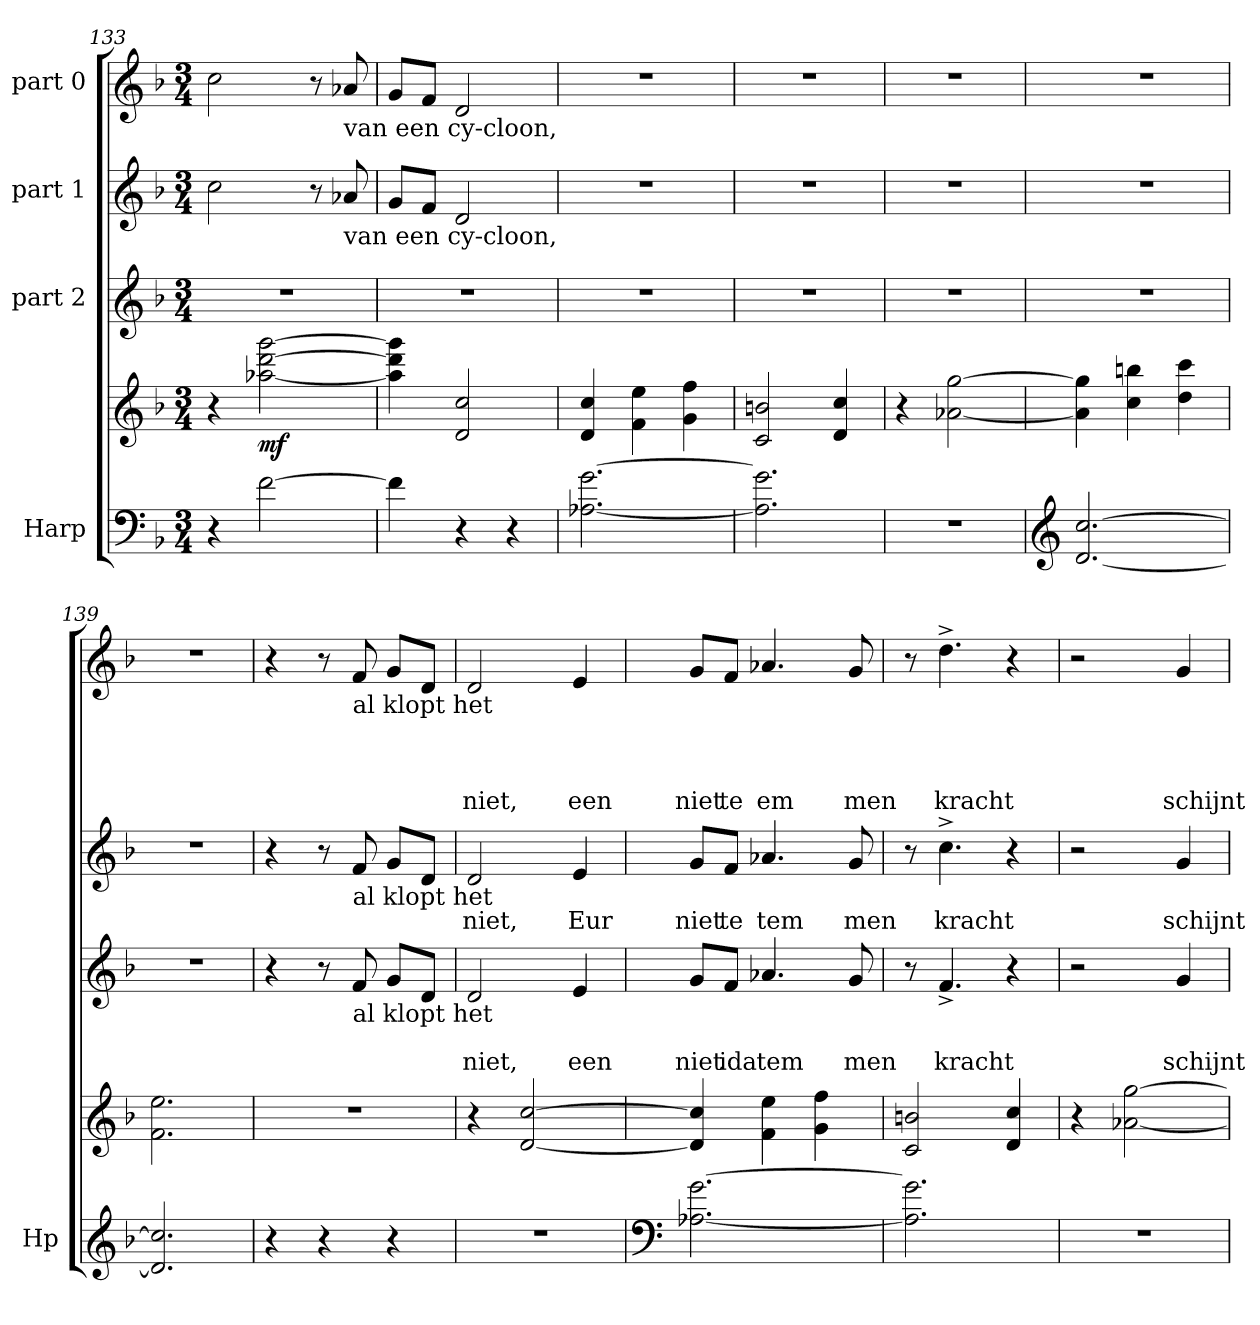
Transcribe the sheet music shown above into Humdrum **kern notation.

**kern	**kern	**dynam	**kern	**text	**text	**kern	**text	**kern	**text	**text	**text	**text
*part4	*part4	*part4	*part3	*part3	*part3	*part2	*part2	*part1	*part1	*part1	*part1	*part1
*staff5	*staff4	*staff4/5	*staff3	*staff3	*staff3	*staff2	*staff2	*staff1	*staff1	*staff1	*staff1	*staff1
*I"Harp	*	*	*I"part 2	*	*	*I"part 1	*	*I"part 0	*	*	*	*
*I'Hp	*	*	*	*	*	*	*	*	*	*	*	*
*clefF4	*clefG2	*	*clefG2	*	*	*clefG2	*	*clefG2	*	*	*	*
*k[b-]	*k[b-]	*	*k[b-]	*	*	*k[b-]	*	*k[b-]	*	*	*	*
*M3/4	*M3/4	*	*M3/4	*	*	*M3/4	*	*M3/4	*	*	*	*
=133	=133	=133	=133	=133	=133	=133	=133	=133	=133	=133	=133	=133
!	!	!	!LO:N:vis=2	!	!	!	!	!	!	!	!	!
4r	4r	.	2.r	.	.	2cc\	.	2cc\	.	.	.	.
!	!	!LO:DY:b	!	!	!	!	!	!	!	!	!	!
[2f\	[2aa-X\ [2ddd\ [2ggg\	mf	.	.	.	.	.	.	.	.	.	.
.	.	.	.	.	.	8r	.	8r	.	.	.	.
!	!	!	!	!	!	!	!	!LO:TX:b:t=van een cy-cloon,	!	!	!	!
!	!	!	!	!	!	!LO:TX:b:t=van een cy-cloon,	!	!	!	!	!	!
.	.	.	.	.	.	8a-X/	.	8a-X/	.	.	.	.
=134	=134	=134	=134	=134	=134	=134	=134	=134	=134	=134	=134	=134
!	!	!	!LO:N:vis=2	!	!	!	!	!	!	!	!	!
4f\]	4aa-\] 4ddd\] 4ggg\]	.	2.r	.	.	8g/L	.	8g/L	.	.	.	.
.	.	.	.	.	.	8f/J	.	8f/J	.	.	.	.
4r	2d/ 2cc/	.	.	.	.	2d/	.	2d/	.	.	.	.
4r	.	.	.	.	.	.	.	.	.	.	.	.
!!LO:LB:g=z
=135	=135	=135	=135	=135	=135	=135	=135	=135	=135	=135	=135	=135
!!LO:PB:g=z
!	!	!	!LO:N:vis=2	!	!	!LO:N:vis=2	!	!LO:N:vis=2	!	!	!	!
[2.A-X\ [2.g\	4d/ 4cc/	.	2.r	.	.	2.r	.	2.r	.	.	.	.
.	4f\ 4ee\	.	.	.	.	.	.	.	.	.	.	.
.	4g\ 4ff\	.	.	.	.	.	.	.	.	.	.	.
=136	=136	=136	=136	=136	=136	=136	=136	=136	=136	=136	=136	=136
!	!	!	!LO:N:vis=2	!	!	!LO:N:vis=2	!	!LO:N:vis=2	!	!	!	!
2.A-\] 2.g\]	2c/ 2bn/	.	2.r	.	.	2.r	.	2.r	.	.	.	.
.	4d/ 4cc/	.	.	.	.	.	.	.	.	.	.	.
=137	=137	=137	=137	=137	=137	=137	=137	=137	=137	=137	=137	=137
!LO:N:vis=2	!	!	!LO:N:vis=2	!	!	!LO:N:vis=2	!	!LO:N:vis=2	!	!	!	!
2.r	4r	.	2.r	.	.	2.r	.	2.r	.	.	.	.
.	[2a-X\ [2gg\	.	.	.	.	.	.	.	.	.	.	.
=138	=138	=138	=138	=138	=138	=138	=138	=138	=138	=138	=138	=138
*clefG2	*	*	*	*	*	*	*	*	*	*	*	*
!	!	!	!LO:N:vis=2	!	!	!LO:N:vis=2	!	!LO:N:vis=2	!	!	!	!
[2.d/ [2.cc/	4a-\] 4gg\]	.	2.r	.	.	2.r	.	2.r	.	.	.	.
.	4cc\ 4bbn\	.	.	.	.	.	.	.	.	.	.	.
.	4dd\ 4ccc\	.	.	.	.	.	.	.	.	.	.	.
=139	=139	=139	=139	=139	=139	=139	=139	=139	=139	=139	=139	=139
!	!	!	!LO:N:vis=2	!	!	!LO:N:vis=2	!	!LO:N:vis=2	!	!	!	!
2.d/] 2.cc/]	2.f\ 2.ee\	.	2.r	.	.	2.r	.	2.r	.	.	.	.
=140	=140	=140	=140	=140	=140	=140	=140	=140	=140	=140	=140	=140
!	!LO:N:vis=2	!	!	!	!	!	!	!	!	!	!	!
4r	2.r	.	4r	.	.	4r	.	4r	.	.	.	.
4r	.	.	8r	.	.	8r	.	8r	.	.	.	.
!	!	!	!	!	!	!	!	!LO:TX:b:t=al klopt het	!	!	!	!
!	!	!	!	!	!	!LO:TX:b:t=al klopt het	!	!	!	!	!	!
!	!	!	!LO:TX:b:t=al klopt het	!	!	!	!	!	!	!	!	!
.	.	.	8f/	.	.	8f/	.	8f/	.	.	.	.
4r	.	.	8g/L	.	.	8g/L	.	8g/L	.	.	.	.
.	.	.	8d/J	.	.	8d/J	.	8d/J	.	.	.	.
!!LO:LB:g=z
=141	=141	=141	=141	=141	=141	=141	=141	=141	=141	=141	=141	=141
!LO:N:vis=2	!	!	!	!	!LO:LY:b	!	!LO:LY:b	!	!	!	!	!LO:LY:b
2.r	4r	.	2d/	.	niet,	2d/	niet,	2d/	.	.	.	niet,
.	[2d/ [2cc/	.	.	.	.	.	.	.	.	.	.	.
!	!	!	!	!	!LO:LY:b	!	!LO:LY:b	!	!	!	!	!LO:LY:b
.	.	.	4e/	.	een	4e/	Eur	4e/	.	.	.	een
=142	=142	=142	=142	=142	=142	=142	=142	=142	=142	=142	=142	=142
*clefF4	*	*	*	*	*	*	*	*	*	*	*	*
!	!	!	!	!	!LO:LY:b	!	!LO:LY:b	!	!	!	!	!LO:LY:b
[2.A-X\ [2.g\	4d/] 4cc/]	.	8g/L	.	niet	8g/L	niet	8g/L	.	.	.	niet
!	!	!	!	!	!LO:LY:b	!	!LO:LY:b	!	!	!	!	!LO:LY:b
.	.	.	8f/J	.	ida	8f/J	te	8f/J	.	.	.	te
!	!	!	!	!	!LO:LY:b	!	!LO:LY:b	!	!	!	!	!LO:LY:b
.	4f\ 4ee\	.	4.a-X/	.	tem	4.a-X/	tem	4.a-X/	.	.	.	em
.	4g\ 4ff\	.	.	.	.	.	.	.	.	.	.	.
!	!	!	!	!	!LO:LY:b	!	!LO:LY:b	!	!	!	!	!LO:LY:b
.	.	.	8g/	.	men	8g/	men	8g/	.	.	.	men
=143	=143	=143	=143	=143	=143	=143	=143	=143	=143	=143	=143	=143
2.A-\] 2.g\]	2c/ 2bn/	.	8r	.	.	8r	.	8r	.	.	.	.
!	!	!	!	!	!LO:LY:b	!	!LO:LY:b	!	!	!	!	!LO:LY:b
.	.	.	4.f^/	.	kracht	4.cc^\	kracht	4.dd^\	.	.	.	kracht
.	4d/ 4cc/	.	4r	.	.	4r	.	4r	.	.	.	.
=144	=144	=144	=144	=144	=144	=144	=144	=144	=144	=144	=144	=144
!LO:N:vis=2	!	!	!	!	!	!	!	!	!	!	!	!
2.r	4r	.	2r	.	.	2r	.	2r	.	.	.	.
.	[2a-X\ [2gg\	.	.	.	.	.	.	.	.	.	.	.
!	!	!	!	!	!LO:LY:b	!	!LO:LY:b	!	!	!	!	!LO:LY:b
.	.	.	4g/	.	schijnt	4g/	schijnt	4g/	.	.	.	schijnt
=	=	=	=	=	=	=	=	=	=	=	=	=
*-	*-	*-	*-	*-	*-	*-	*-	*-	*-	*-	*-	*-
